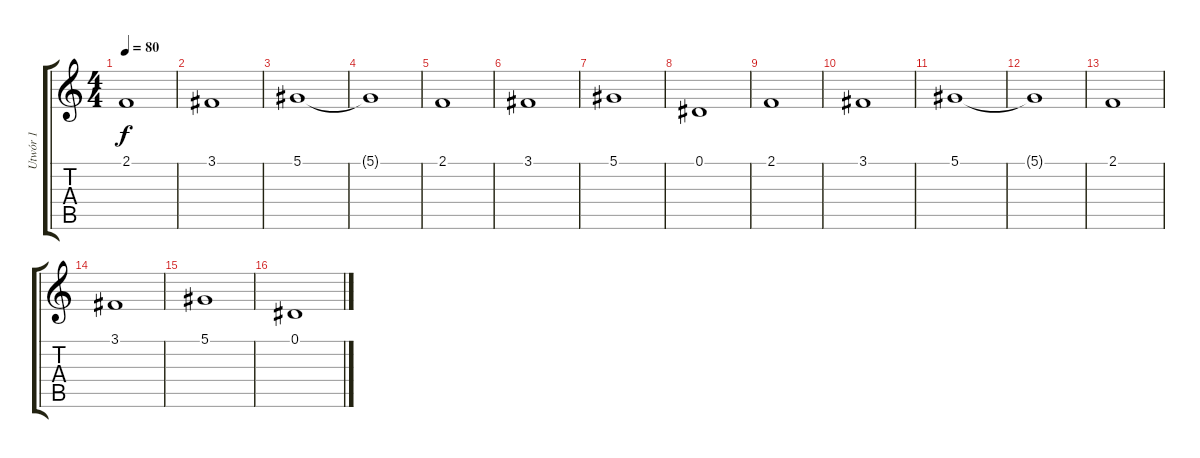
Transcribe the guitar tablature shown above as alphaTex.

\track ("Utwór 1" "Utwór 1") {instrument synthstrings1}
\staff {score tabs}
\tuning (Eb4 Bb3 Gb3 Db3 Ab2 Eb2) {hide}
\ts (4 4)
\tempo 80
\clef g2
\ks c
2.1.1{dy f} |
3.1.1 |
5.1.1 |
5.1{t}.1 |
2.1.1 |
3.1.1 |
5.1.1 |
0.1.1 |
2.1.1 |
3.1.1 |
5.1.1 |
5.1{t}.1 |
2.1.1 |
3.1.1 |
5.1.1 |
0.1.1
